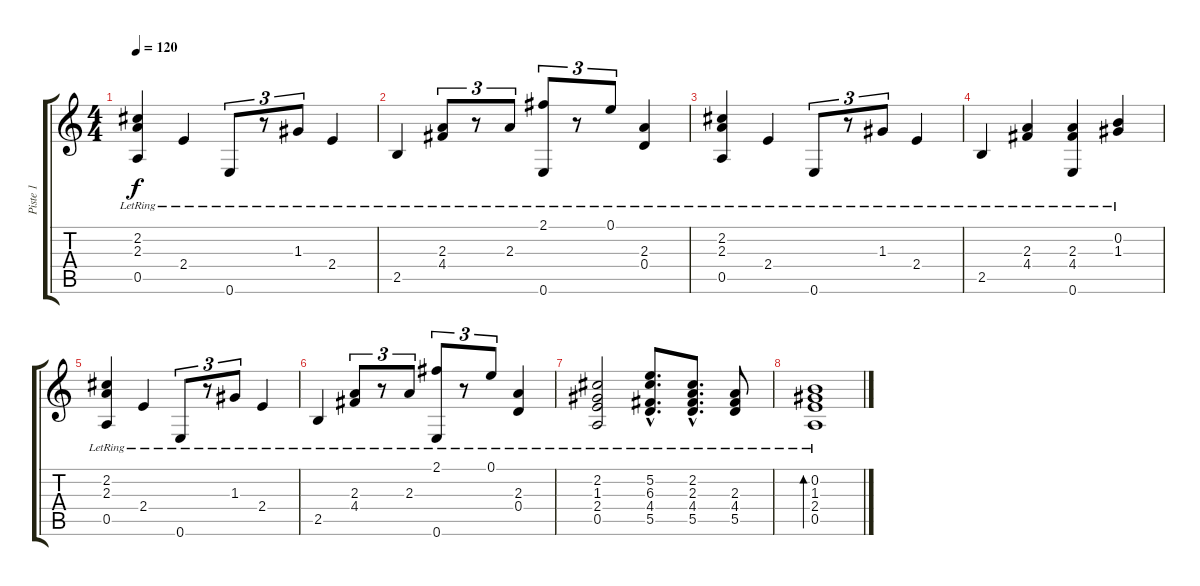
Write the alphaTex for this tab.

\track ("Piste 1" "Piste 1") {instrument acousticguitarnylon}
\staff {score tabs}
\tuning (E4 B3 G3 D3 A2 E2) {hide}
\ts (4 4)
\tempo 120
\clef g2
\ks c
(2.2{lr} 2.3{lr} 0.5{lr}).4{dy f} 2.4{lr}.4 0.6{lr}.8{tu (3 2)} r.8{tu (3 2)} 1.3{lr}.8{tu (3 2)} 2.4{lr}.4 |
2.5{lr}.4 (2.3{lr} 4.4{lr}).8{tu (3 2)} r.8{tu (3 2)} 2.3{lr}.8{tu (3 2)} (2.1{lr} 0.6{lr}).8{tu (3 2)} r.8{tu (3 2)} 0.1{lr}.8{tu (3 2)} (2.3{lr} 0.4{lr}).4 |
(2.2{lr} 2.3{lr} 0.5{lr}).4 2.4{lr}.4 0.6{lr}.8{tu (3 2)} r.8{tu (3 2)} 1.3{lr}.8{tu (3 2)} 2.4{lr}.4 |
2.5{lr}.4 (2.3{lr} 4.4{lr}).4 (2.3{lr} 4.4{lr} 0.6{lr}).4 (0.2{lr} 1.3{lr}).4 |
(2.2{lr} 2.3{lr} 0.5{lr}).4 2.4{lr}.4 0.6{lr}.8{tu (3 2)} r.8{tu (3 2)} 1.3{lr}.8{tu (3 2)} 2.4{lr}.4 |
2.5{lr}.4 (2.3{lr} 4.4{lr}).8{tu (3 2)} r.8{tu (3 2)} 2.3{lr}.8{tu (3 2)} (2.1{lr} 0.6{lr}).8{tu (3 2)} r.8{tu (3 2)} 0.1{lr}.8{tu (3 2)} (2.3{lr} 0.4{lr}).4 |
(2.2{lr} 1.3{lr} 2.4{lr} 0.5{lr}).2 (5.2{hac lr} 6.3{hac lr} 4.4{hac lr} 5.5{hac lr}).8{d} (2.2{hac lr} 2.3{hac lr} 4.4{hac lr} 5.5{hac lr}).8{d} (2.3{lr} 4.4{lr} 5.5{lr}).8 |
(0.2{lr} 1.3{lr} 2.4{lr} 0.5{lr}).1{bd 480}
